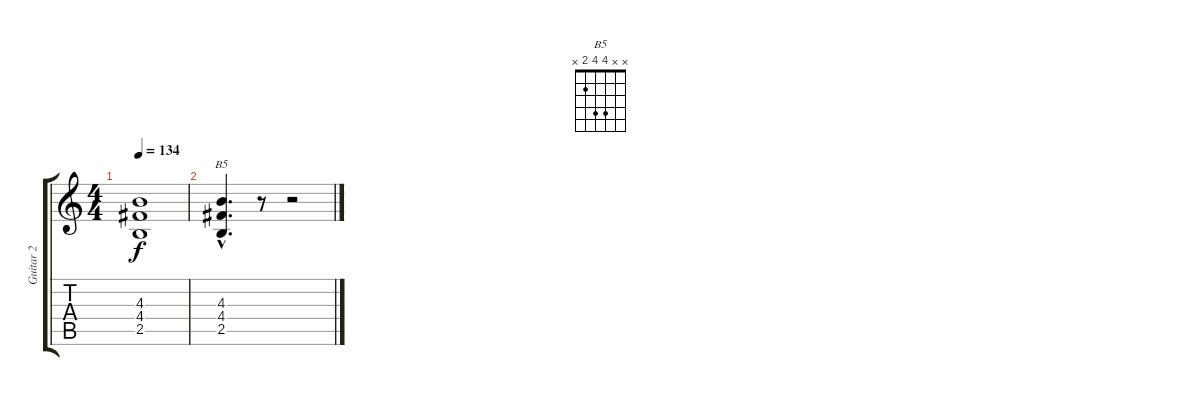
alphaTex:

\track ("Guitar 2" "Guitar 2") {instrument overdrivenguitar}
\staff {score tabs}
\tuning (E4 B3 G3 D3 A2 E2) {hide}
\chord ("B5" x x 4 4 2 x)
\ts (4 4)
\tempo 134
\clef g2
\ks c
(4.3{t} 4.4{t} 2.5{t}).1{dy f} |
(4.3{hac} 4.4{hac} 2.5{hac}).4{d ch "B5"} r.8 r.2
